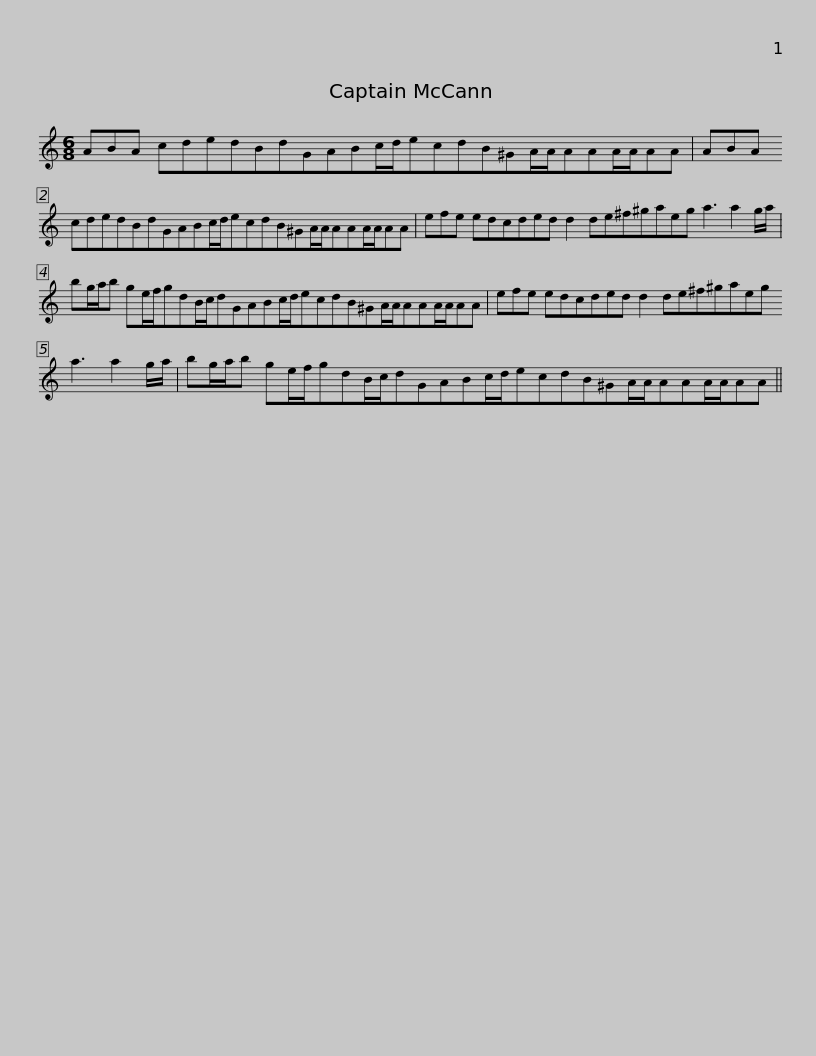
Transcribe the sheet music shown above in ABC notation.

X:1
L:1/8
M:6/8
I:linebreak $
K:C
V:1 treble
V:1
 ABA cdedBdGABc/d/ecdB^GA/A/AAA/A/AA |$ ABA cdedBdGABc/d/ecdB^GA/A/AAA/A/AA |$ efe edcded d2 de^f^gaeg a3 a2 g/a/ |$ bg/a/b ge/f/gdB/c/dGABc/d/ecdB^GA/A/AAA/A/AA |$ efe edcded d2 de^f^gaeg a3 a2 g/a/ |$ %5
 bg/a/b ge/f/gdB/c/dGABc/d/ecdB^GA/A/AAA/A/AA || %6
